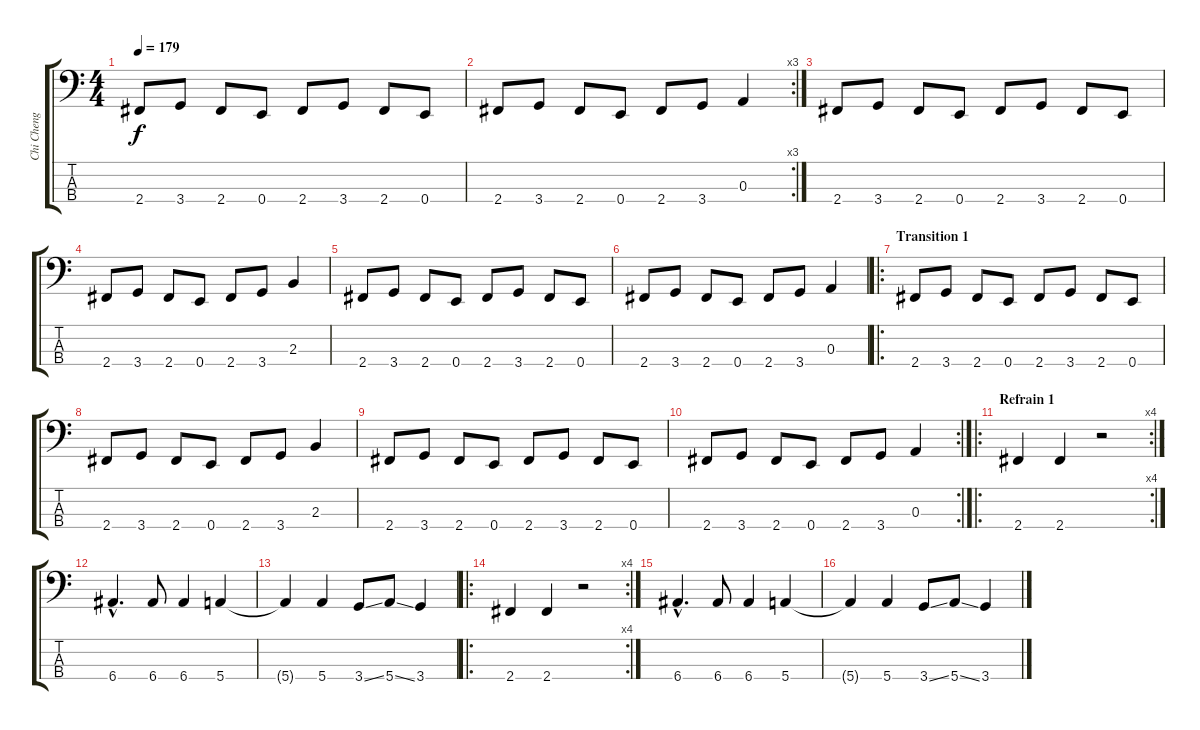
\track ("Chi Cheng [bass]" "Chi Cheng ") {instrument electricbassfinger}
\staff {score tabs}
\tuning (G2 D2 A1 E1) {hide}
\ts (4 4)
\tempo 179
\clef f4
\ks c
2.4.8{dy f} 3.4.8 2.4.8 0.4.8 2.4.8 3.4.8 2.4.8 0.4.8 |
\rc 3
2.4.8 3.4.8 2.4.8 0.4.8 2.4.8 3.4.8 0.3.4 |
2.4.8{volume 13} 3.4.8 2.4.8 0.4.8 2.4.8 3.4.8 2.4.8 0.4.8 |
2.4.8 3.4.8 2.4.8 0.4.8 2.4.8 3.4.8 2.3.4 |
2.4.8 3.4.8 2.4.8 0.4.8 2.4.8 3.4.8 2.4.8 0.4.8 |
2.4.8 3.4.8 2.4.8 0.4.8 2.4.8 3.4.8 0.3.4 |
\ro
\section ("" "Transition 1")
2.4.8{volume 13} 3.4.8 2.4.8 0.4.8 2.4.8 3.4.8 2.4.8 0.4.8 |
2.4.8 3.4.8 2.4.8 0.4.8 2.4.8 3.4.8 2.3.4 |
2.4.8 3.4.8 2.4.8 0.4.8 2.4.8 3.4.8 2.4.8 0.4.8 |
\rc 2
2.4.8 3.4.8 2.4.8 0.4.8 2.4.8 3.4.8 0.3.4 |
\ro
\rc 4
\section ("" "Refrain 1")
2.4.4 2.4.4 r.2 |
6.4{hac}.4{d} 6.4.8 6.4.4 5.4.4 |
5.4{t}.4 5.4.4 3.4{ss}.8 5.4{ss}.8 3.4.4 |
\ro
\rc 4
2.4.4 2.4.4 r.2 |
6.4{hac}.4{d} 6.4.8 6.4.4 5.4.4 |
5.4{t}.4 5.4.4 3.4{ss}.8 5.4{ss}.8 3.4.4
